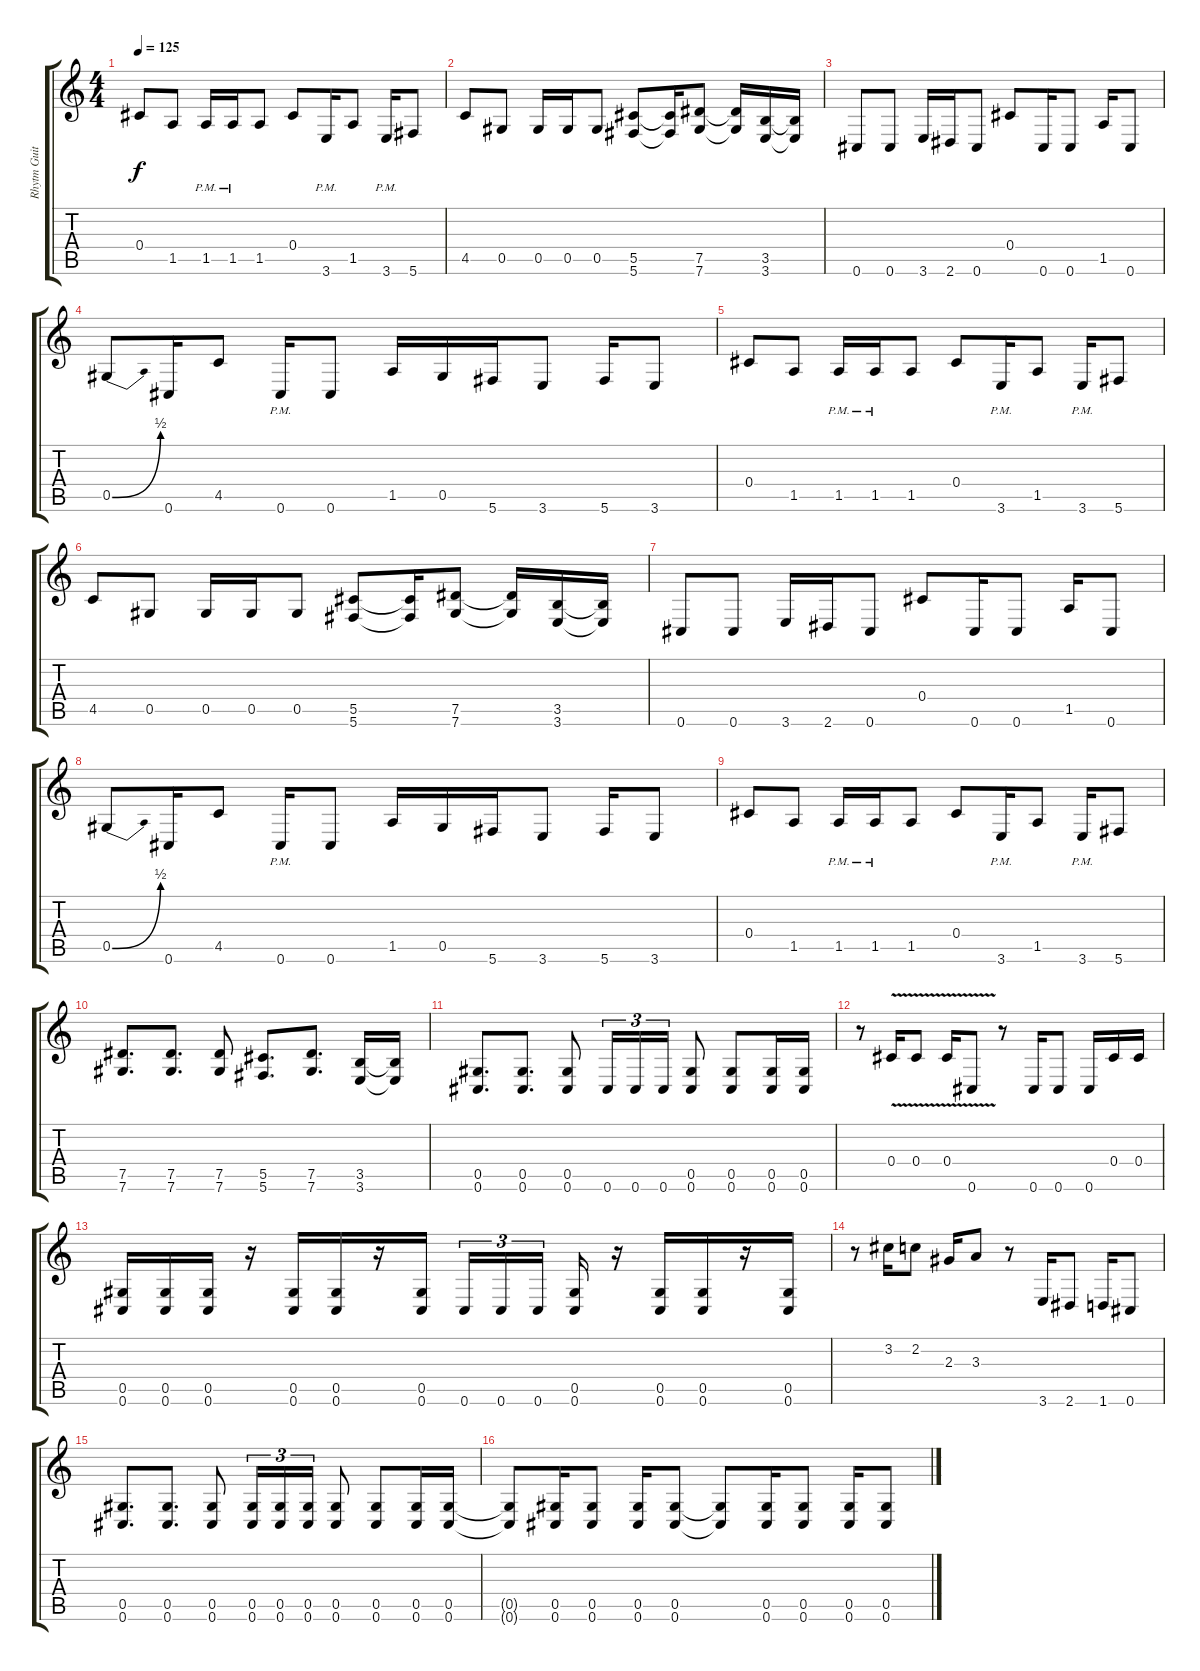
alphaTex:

\track ("Rhytm Guitar" "Rhytm Guit") {instrument distortionguitar}
\staff {score tabs}
\tuning (Eb4 Bb3 Gb3 Db3 Ab2 Db2) {hide}
\ts (4 4)
\tempo 125
\clef g2
\ks c
0.4.8{dy f} 1.5.8 1.5{pm}.16 1.5{pm}.16 1.5.8 0.4.8 3.6{pm}.16 1.5.8 3.6{pm}.16 5.6.8 |
4.5.8 0.5.8 0.5.16 0.5.16 0.5.8 (5.5 5.6).8 (5.5{t} 5.6{t}).16 (7.5 7.6).8 (7.5{t} 7.6{t}).16 (3.5 3.6).16 (3.5{t} 3.6{t}).16 |
0.6.8 0.6.8 3.6.16 2.6.16 0.6.8 0.4.8 0.6.16 0.6.8 1.5.16 0.6.8 |
0.5{be (bend 0 0 60 2)}.8 0.6.16 4.5.8 0.6{pm}.16 0.6.8 1.5.16 0.5.16 5.6.16 3.6.8 5.6.16 3.6.8 |
0.4.8 1.5.8 1.5{pm}.16 1.5{pm}.16 1.5.8 0.4.8 3.6{pm}.16 1.5.8 3.6{pm}.16 5.6.8 |
4.5.8 0.5.8 0.5.16 0.5.16 0.5.8 (5.5 5.6).8 (5.5{t} 5.6{t}).16 (7.5 7.6).8 (7.5{t} 7.6{t}).16 (3.5 3.6).16 (3.5{t} 3.6{t}).16 |
0.6.8 0.6.8 3.6.16 2.6.16 0.6.8 0.4.8 0.6.16 0.6.8 1.5.16 0.6.8 |
0.5{be (bend 0 0 60 2)}.8 0.6.16 4.5.8 0.6{pm}.16 0.6.8 1.5.16 0.5.16 5.6.16 3.6.8 5.6.16 3.6.8 |
0.4.8 1.5.8 1.5{pm}.16 1.5{pm}.16 1.5.8 0.4.8 3.6{pm}.16 1.5.8 3.6{pm}.16 5.6.8 |
(7.5 7.6).8{d} (7.5 7.6).8{d} (7.5 7.6).8 (5.5 5.6).8{d} (7.5 7.6).8{d} (3.5 3.6).16 (3.5{t} 3.6{t}).16 |
(0.5 0.6).8{d} (0.5 0.6).8{d} (0.5 0.6).8 0.6.16{tu (3 2)} 0.6.16{tu (3 2)} 0.6.16{tu (3 2)} (0.5 0.6).8 (0.5 0.6).8 (0.5 0.6).16 (0.5 0.6).16 |
r.8 0.4{v}.16 0.4{v}.8 0.4{v}.16 0.6{v}.8 r.8 0.6.16 0.6.8 0.6.16 0.4.16{instrument guitarharmonics} 0.4.16 |
(0.5 0.6).16{instrument distortionguitar} (0.5 0.6).16 (0.5 0.6).16 r.16 (0.5 0.6).16 (0.5 0.6).16 r.16 (0.5 0.6).16 0.6.16{tu (3 2)} 0.6.16{tu (3 2)} 0.6.16{tu (3 2) beam splitsecondary} (0.5 0.6).16 r.16 (0.5 0.6).16 (0.5 0.6).16 r.16 (0.5 0.6).16 |
r.8 3.2.16 2.2.8 2.3.16 3.3.8 r.8 3.6.16 2.6.8 1.6.16 0.6.8 |
(0.5 0.6).8{d} (0.5 0.6).8{d} (0.5 0.6).8 (0.5 0.6).16{tu (3 2)} (0.5 0.6).16{tu (3 2)} (0.5 0.6).16{tu (3 2)} (0.5 0.6).8 (0.5 0.6).8 (0.5 0.6).16 (0.5 0.6).16 |
(0.5{t} 0.6{t}).8 (0.5 0.6).16 (0.5 0.6).8 (0.5 0.6).16 (0.5 0.6).8 (0.5{t} 0.6{t}).8 (0.5 0.6).16 (0.5 0.6).8 (0.5 0.6).16 (0.5 0.6).8
